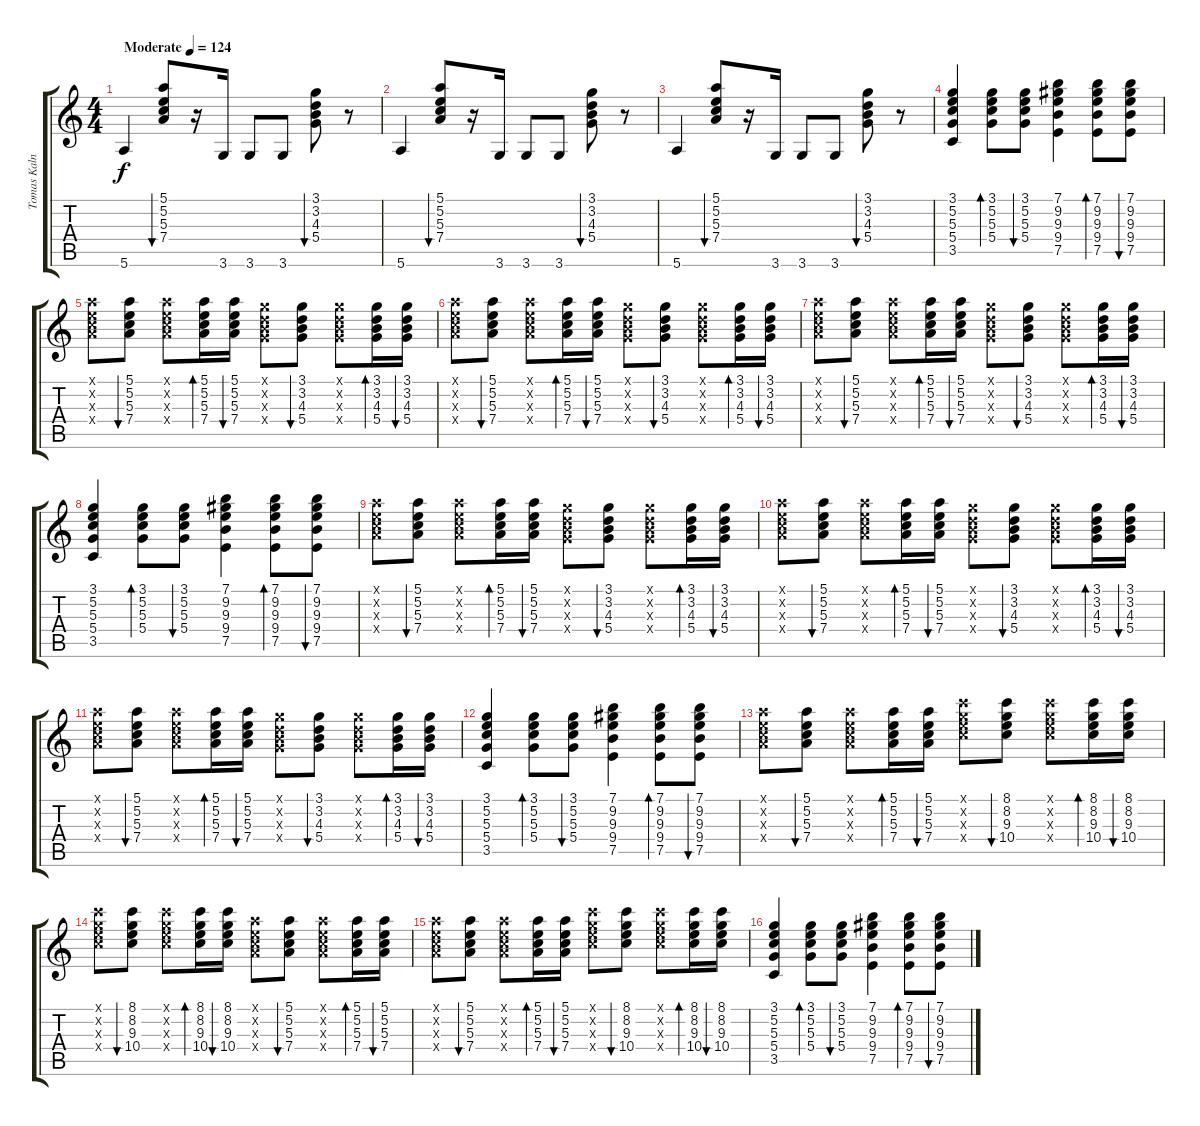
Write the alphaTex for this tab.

\track ("Tomas Kalnoky" "Tomas Kaln") {instrument electricguitarclean}
\staff {score tabs}
\tuning (E4 B3 G3 D3 A2 E2) {hide}
\ts (4 4)
\section ("" "")
\tempo (124 "Moderate")
\clef g2
\ks c
5.6.4{dy f instrument electricguitarclean} (5.1 5.2 5.3 7.4).8{bu 60} r.16 3.6.16 3.6.8 3.6.8 (3.1 3.2 4.3 5.4).8{bu 60} r.8 |
5.6.4 (5.1 5.2 5.3 7.4).8{bu 60} r.16 3.6.16 3.6.8 3.6.8 (3.1 3.2 4.3 5.4).8{bu 60} r.8 |
5.6.4 (5.1 5.2 5.3 7.4).8{bu 60} r.16 3.6.16 3.6.8 3.6.8 (3.1 3.2 4.3 5.4).8{bu 60} r.8 |
(3.1 5.2 5.3 5.4 3.5).4 (3.1 5.2 5.3 5.4).8{bd 60} (3.1 5.2 5.3 5.4).8{bu 60} (7.1 9.2 9.3 9.4 7.5).4 (7.1 9.2 9.3 9.4 7.5).8{bd 60} (7.1 9.2 9.3 9.4 7.5).8{bu 60} |
(5.1{x} 5.2{x} 5.3{x} 7.4{x}).8 (5.1 5.2 5.3 7.4).8{bu 60} (5.1{x} 5.2{x} 5.3{x} 7.4{x}).8 (5.1 5.2 5.3 7.4).16{bd 60} (5.1 5.2 5.3 7.4).16{bu 60} (3.1{x} 3.2{x} 4.3{x} 5.4{x}).8 (3.1 3.2 4.3 5.4).8{bu 60} (3.1{x} 3.2{x} 4.3{x} 5.4{x}).8 (3.1 3.2 4.3 5.4).16{bd 60} (3.1 3.2 4.3 5.4).16{bu 60} |
(5.1{x} 5.2{x} 5.3{x} 7.4{x}).8 (5.1 5.2 5.3 7.4).8{bu 60} (5.1{x} 5.2{x} 5.3{x} 7.4{x}).8 (5.1 5.2 5.3 7.4).16{bd 60} (5.1 5.2 5.3 7.4).16{bu 60} (3.1{x} 3.2{x} 4.3{x} 5.4{x}).8 (3.1 3.2 4.3 5.4).8{bu 60} (3.1{x} 3.2{x} 4.3{x} 5.4{x}).8 (3.1 3.2 4.3 5.4).16{bd 60} (3.1 3.2 4.3 5.4).16{bu 60} |
(5.1{x} 5.2{x} 5.3{x} 7.4{x}).8 (5.1 5.2 5.3 7.4).8{bu 60} (5.1{x} 5.2{x} 5.3{x} 7.4{x}).8 (5.1 5.2 5.3 7.4).16{bd 60} (5.1 5.2 5.3 7.4).16{bu 60} (3.1{x} 3.2{x} 4.3{x} 5.4{x}).8 (3.1 3.2 4.3 5.4).8{bu 60} (3.1{x} 3.2{x} 4.3{x} 5.4{x}).8 (3.1 3.2 4.3 5.4).16{bd 60} (3.1 3.2 4.3 5.4).16{bu 60} |
(3.1 5.2 5.3 5.4 3.5).4 (3.1 5.2 5.3 5.4).8{bd 60} (3.1 5.2 5.3 5.4).8{bu 60} (7.1 9.2 9.3 9.4 7.5).4 (7.1 9.2 9.3 9.4 7.5).8{bd 60} (7.1 9.2 9.3 9.4 7.5).8{bu 60} |
(5.1{x} 5.2{x} 5.3{x} 7.4{x}).8 (5.1 5.2 5.3 7.4).8{bu 60} (5.1{x} 5.2{x} 5.3{x} 7.4{x}).8 (5.1 5.2 5.3 7.4).16{bd 60} (5.1 5.2 5.3 7.4).16{bu 60} (3.1{x} 3.2{x} 4.3{x} 5.4{x}).8 (3.1 3.2 4.3 5.4).8{bu 60} (3.1{x} 3.2{x} 4.3{x} 5.4{x}).8 (3.1 3.2 4.3 5.4).16{bd 60} (3.1 3.2 4.3 5.4).16{bu 60} |
(5.1{x} 5.2{x} 5.3{x} 7.4{x}).8 (5.1 5.2 5.3 7.4).8{bu 60} (5.1{x} 5.2{x} 5.3{x} 7.4{x}).8 (5.1 5.2 5.3 7.4).16{bd 60} (5.1 5.2 5.3 7.4).16{bu 60} (3.1{x} 3.2{x} 4.3{x} 5.4{x}).8 (3.1 3.2 4.3 5.4).8{bu 60} (3.1{x} 3.2{x} 4.3{x} 5.4{x}).8 (3.1 3.2 4.3 5.4).16{bd 60} (3.1 3.2 4.3 5.4).16{bu 60} |
(5.1{x} 5.2{x} 5.3{x} 7.4{x}).8 (5.1 5.2 5.3 7.4).8{bu 60} (5.1{x} 5.2{x} 5.3{x} 7.4{x}).8 (5.1 5.2 5.3 7.4).16{bd 60} (5.1 5.2 5.3 7.4).16{bu 60} (3.1{x} 3.2{x} 4.3{x} 5.4{x}).8 (3.1 3.2 4.3 5.4).8{bu 60} (3.1{x} 3.2{x} 4.3{x} 5.4{x}).8 (3.1 3.2 4.3 5.4).16{bd 60} (3.1 3.2 4.3 5.4).16{bu 60} |
(3.1 5.2 5.3 5.4 3.5).4 (3.1 5.2 5.3 5.4).8{bd 60} (3.1 5.2 5.3 5.4).8{bu 60} (7.1 9.2 9.3 9.4 7.5).4 (7.1 9.2 9.3 9.4 7.5).8{bd 60} (7.1 9.2 9.3 9.4 7.5).8{bu 60} |
(5.1{x} 5.2{x} 5.3{x} 7.4{x}).8 (5.1 5.2 5.3 7.4).8{bu 60} (5.1{x} 5.2{x} 5.3{x} 7.4{x}).8 (5.1 5.2 5.3 7.4).16{bd 60} (5.1 5.2 5.3 7.4).16{bu 60} (8.1{x} 8.2{x} 9.3{x} 10.4{x}).8 (8.1 8.2 9.3 10.4).8{bu 60} (8.1{x} 8.2{x} 9.3{x} 10.4{x}).8 (8.1 8.2 9.3 10.4).16{bd 60} (8.1 8.2 9.3 10.4).16{bu 60} |
(8.1{x} 8.2{x} 9.3{x} 10.4{x}).8 (8.1 8.2 9.3 10.4).8{bu 60} (8.1{x} 8.2{x} 9.3{x} 10.4{x}).8 (8.1 8.2 9.3 10.4).16{bd 60} (8.1 8.2 9.3 10.4).16{bu 60} (5.1{x} 5.2{x} 5.3{x} 7.4{x}).8 (5.1 5.2 5.3 7.4).8{bu 60} (5.1{x} 5.2{x} 5.3{x} 7.4{x}).8 (5.1 5.2 5.3 7.4).16{bd 60} (5.1 5.2 5.3 7.4).16{bu 60} |
(5.1{x} 5.2{x} 5.3{x} 7.4{x}).8 (5.1 5.2 5.3 7.4).8{bu 60} (5.1{x} 5.2{x} 5.3{x} 7.4{x}).8 (5.1 5.2 5.3 7.4).16{bd 60} (5.1 5.2 5.3 7.4).16{bu 60} (8.1{x} 8.2{x} 9.3{x} 10.4{x}).8 (8.1 8.2 9.3 10.4).8{bu 60} (8.1{x} 8.2{x} 9.3{x} 10.4{x}).8 (8.1 8.2 9.3 10.4).16{bd 60} (8.1 8.2 9.3 10.4).16{bu 60} |
(3.1 5.2 5.3 5.4 3.5).4 (3.1 5.2 5.3 5.4).8{bd 60} (3.1 5.2 5.3 5.4).8{bu 60} (7.1 9.2 9.3 9.4 7.5).4 (7.1 9.2 9.3 9.4 7.5).8{bd 60} (7.1 9.2 9.3 9.4 7.5).8{bu 60}
